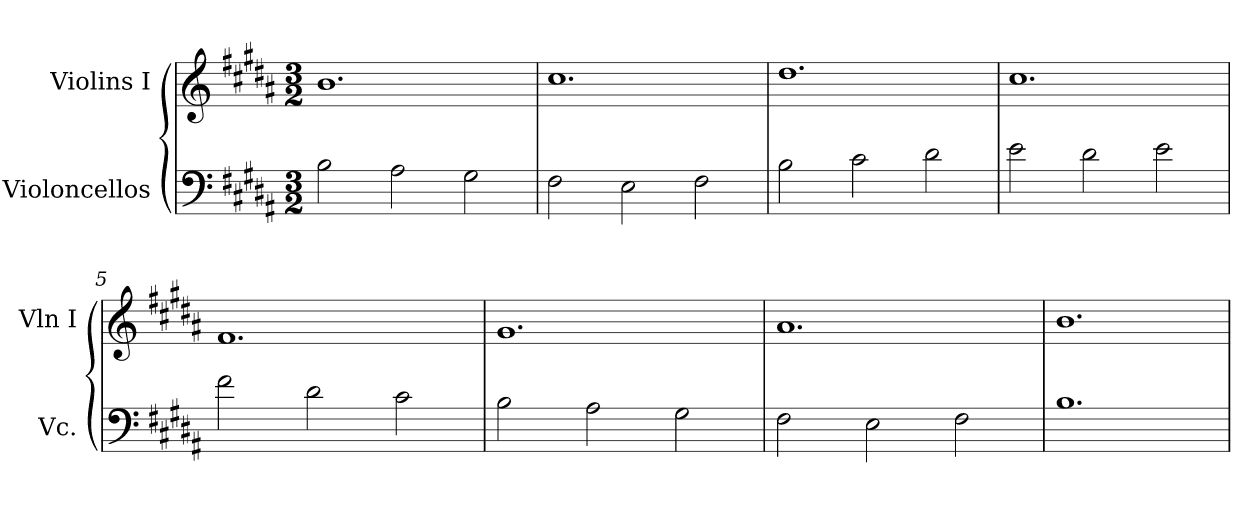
**kern	**kern
*part2	*part1
*staff2	*staff1
*I"Violoncellos	*I"Violins I
*I'Vc.	*I'Vln I
*clefF4	*clefG2
*k[f#c#g#d#a#]	*k[f#c#g#d#a#]
*B:	*B:
*M3/2	*M3/2
*MM160	*MM160
=1	=1
2B	1.b
2A#	.
2G#	.
=2	=2
2F#	1.cc#
2E	.
2F#	.
=3	=3
2B	1.dd#
2c#	.
2d#	.
=4	=4
2e	1.cc#
2d#	.
2e	.
=5	=5
2f#	1.f#
2d#	.
2c#	.
=6	=6
2B	1.g#
2A#	.
2G#	.
=7	=7
2F#	1.a#
2E	.
2F#	.
=8	=8
1.B	1.b
=	=
*-	*-
